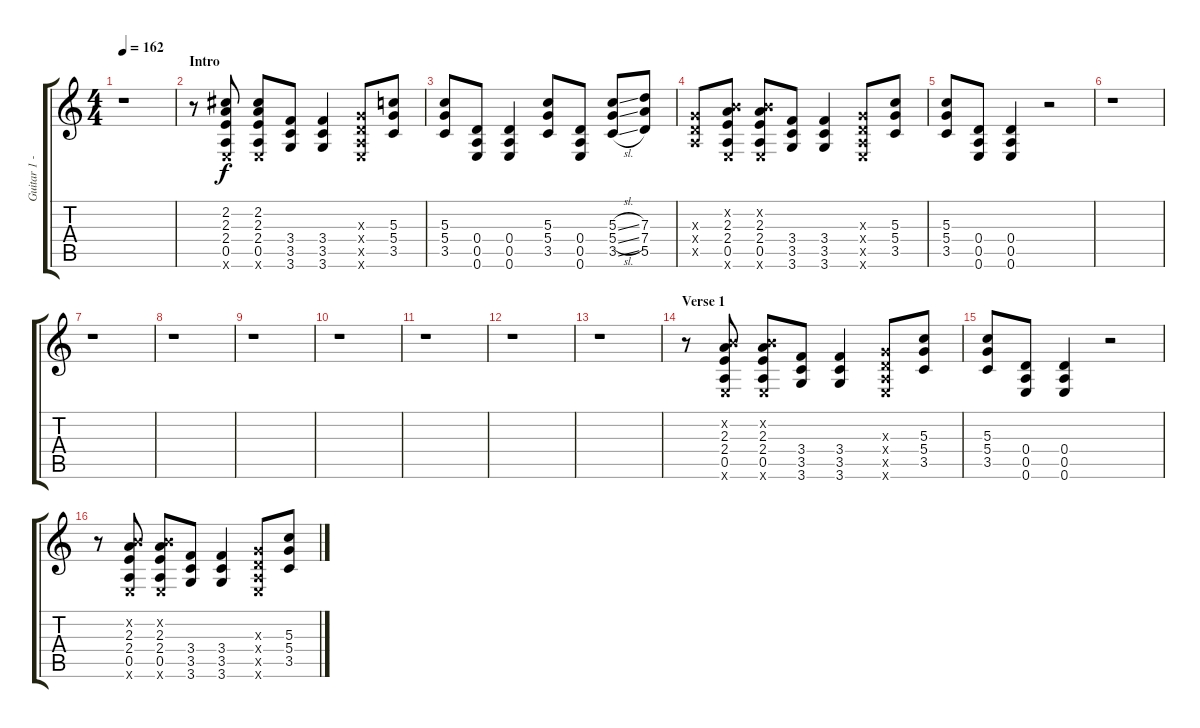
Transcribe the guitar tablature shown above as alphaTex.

\track ("Guitar 1 - Lee Gaze" "Guitar 1 -") {instrument electricguitarclean}
\staff {score tabs}
\tuning (E4 B3 G3 D3 A2 E2) {hide}
\ts (4 4)
\tempo 162
\clef g2
\ks c
r.1{dy f instrument electricguitarclean} |
\section ("" "Intro")
r.8 (2.2 2.3 2.4 0.5 0.6{x}).8 (2.2 2.3 2.4 0.5 0.6{x}).8 (3.4 3.5 3.6).8 (3.4 3.5 3.6).4 (0.3{x} 0.4{x} 0.5{x} 0.6{x}).8 (5.3 5.4 3.5).8 |
(5.3 5.4 3.5).8 (0.4 0.5 0.6).8 (0.4 0.5 0.6).4 (5.3 5.4 3.5).8 (0.4 0.5 0.6).8 (5.3{sl} 5.4{sl} 3.5{sl}).8 (7.3 7.4 5.5).8 |
(0.3{x} 0.4{x} 0.5{x}).8 (0.2{x} 2.3 2.4 0.5 0.6{x}).8 (0.2{x} 2.3 2.4 0.5 0.6{x}).8 (3.4 3.5 3.6).8 (3.4 3.5 3.6).4 (0.3{x} 0.4{x} 0.5{x} 0.6{x}).8 (5.3 5.4 3.5).8 |
(5.3 5.4 3.5).8 (0.4 0.5 0.6).8 (0.4 0.5 0.6).4 r.2 |
r.1 |
r.1 |
r.1 |
r.1 |
r.1 |
r.1 |
r.1 |
r.1 |
\section ("" "Verse 1")
r.8 (0.2{x} 2.3 2.4 0.5 0.6{x}).8 (0.2{x} 2.3 2.4 0.5 0.6{x}).8 (3.4 3.5 3.6).8 (3.4 3.5 3.6).4 (0.3{x} 0.4{x} 0.5{x} 0.6{x}).8 (5.3 5.4 3.5).8 |
(5.3 5.4 3.5).8 (0.4 0.5 0.6).8 (0.4 0.5 0.6).4 r.2 |
r.8 (0.2{x} 2.3 2.4 0.5 0.6{x}).8 (0.2{x} 2.3 2.4 0.5 0.6{x}).8 (3.4 3.5 3.6).8 (3.4 3.5 3.6).4 (0.3{x} 0.4{x} 0.5{x} 0.6{x}).8 (5.3 5.4 3.5).8
